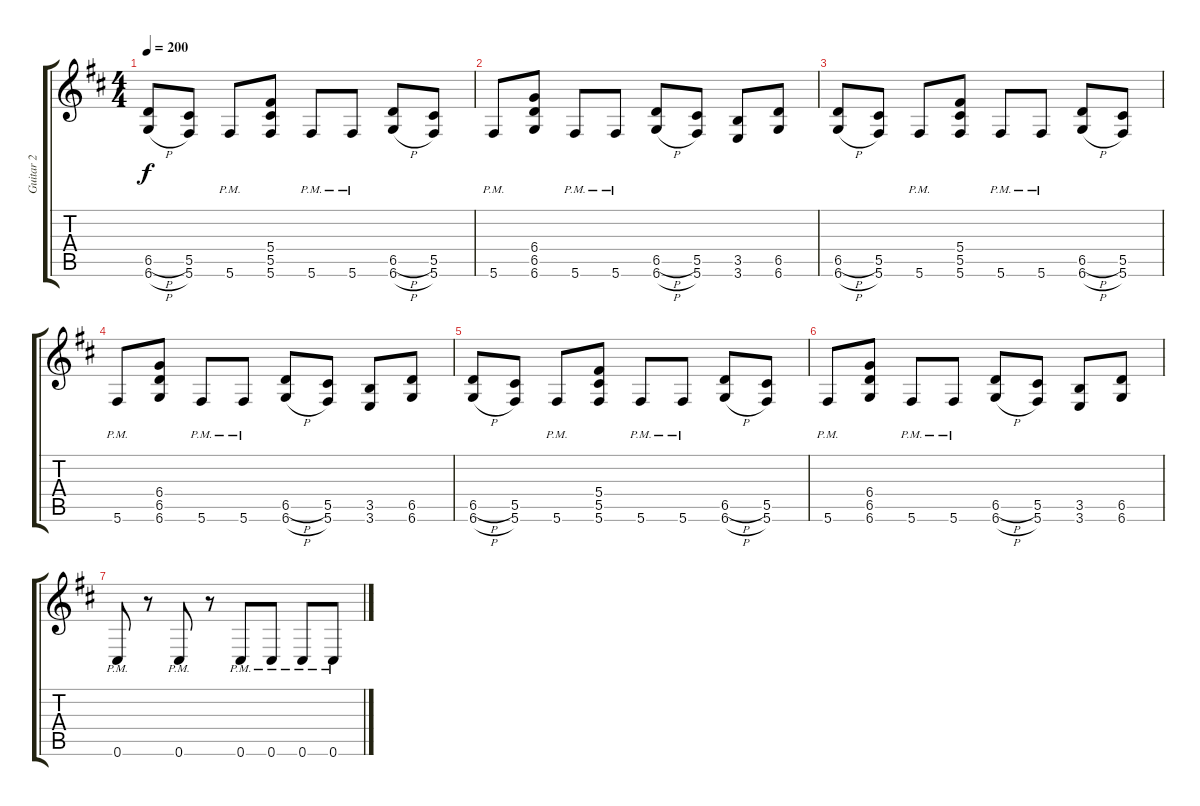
\track ("Guitar 2" "Guitar 2") {instrument overdrivenguitar}
\staff {score tabs}
\tuning (Eb4 Bb3 Gb3 Db3 Ab2 Db2) {hide}
\ts (4 4)
\tempo 200
\clef g2
\ks d
(6.5{h} 6.6{h}).8{dy f} (5.5 5.6).8 5.6{pm}.8 (5.4 5.5 5.6).8 5.6{pm}.8 5.6{pm}.8 (6.5{h} 6.6{h}).8 (5.5 5.6).8 |
5.6{pm}.8 (6.4 6.5 6.6).8 5.6{pm}.8 5.6{pm}.8 (6.5{h} 6.6{h}).8 (5.5 5.6).8 (3.5 3.6).8 (6.5 6.6).8 |
(6.5{h} 6.6{h}).8 (5.5 5.6).8 5.6{pm}.8 (5.4 5.5 5.6).8 5.6{pm}.8 5.6{pm}.8 (6.5{h} 6.6{h}).8 (5.5 5.6).8 |
5.6{pm}.8 (6.4 6.5 6.6).8 5.6{pm}.8 5.6{pm}.8 (6.5{h} 6.6{h}).8 (5.5 5.6).8 (3.5 3.6).8 (6.5 6.6).8 |
(6.5{h} 6.6{h}).8 (5.5 5.6).8 5.6{pm}.8 (5.4 5.5 5.6).8 5.6{pm}.8 5.6{pm}.8 (6.5{h} 6.6{h}).8 (5.5 5.6).8 |
5.6{pm}.8 (6.4 6.5 6.6).8 5.6{pm}.8 5.6{pm}.8 (6.5{h} 6.6{h}).8 (5.5 5.6).8 (3.5 3.6).8 (6.5 6.6).8 |
0.6{pm}.8 r.8 0.6{pm}.8 r.8 0.6{pm}.8 0.6{pm}.8 0.6{pm}.8 0.6{pm}.8
